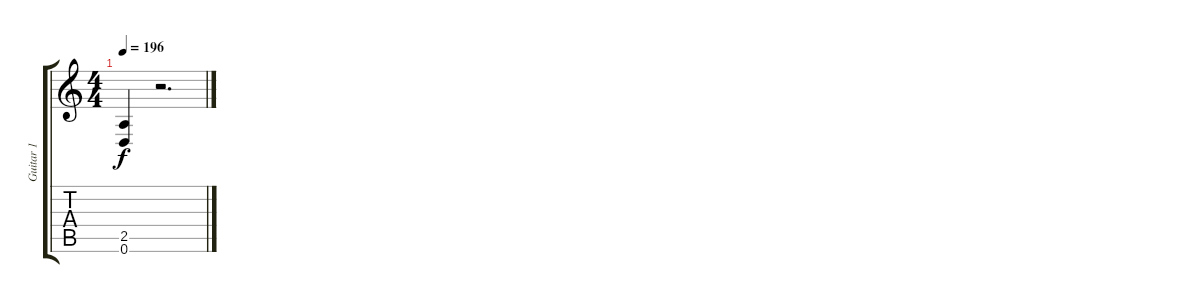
\track ("Guitar 1" "Guitar 1") {instrument distortionguitar}
\staff {score tabs}
\tuning (D4 A3 F3 C3 G2 D2) {hide}
\ts (4 4)
\tempo 196
\clef g2
\ks c
(2.5{t} 0.6{t}).4{dy f} r.2{d}
